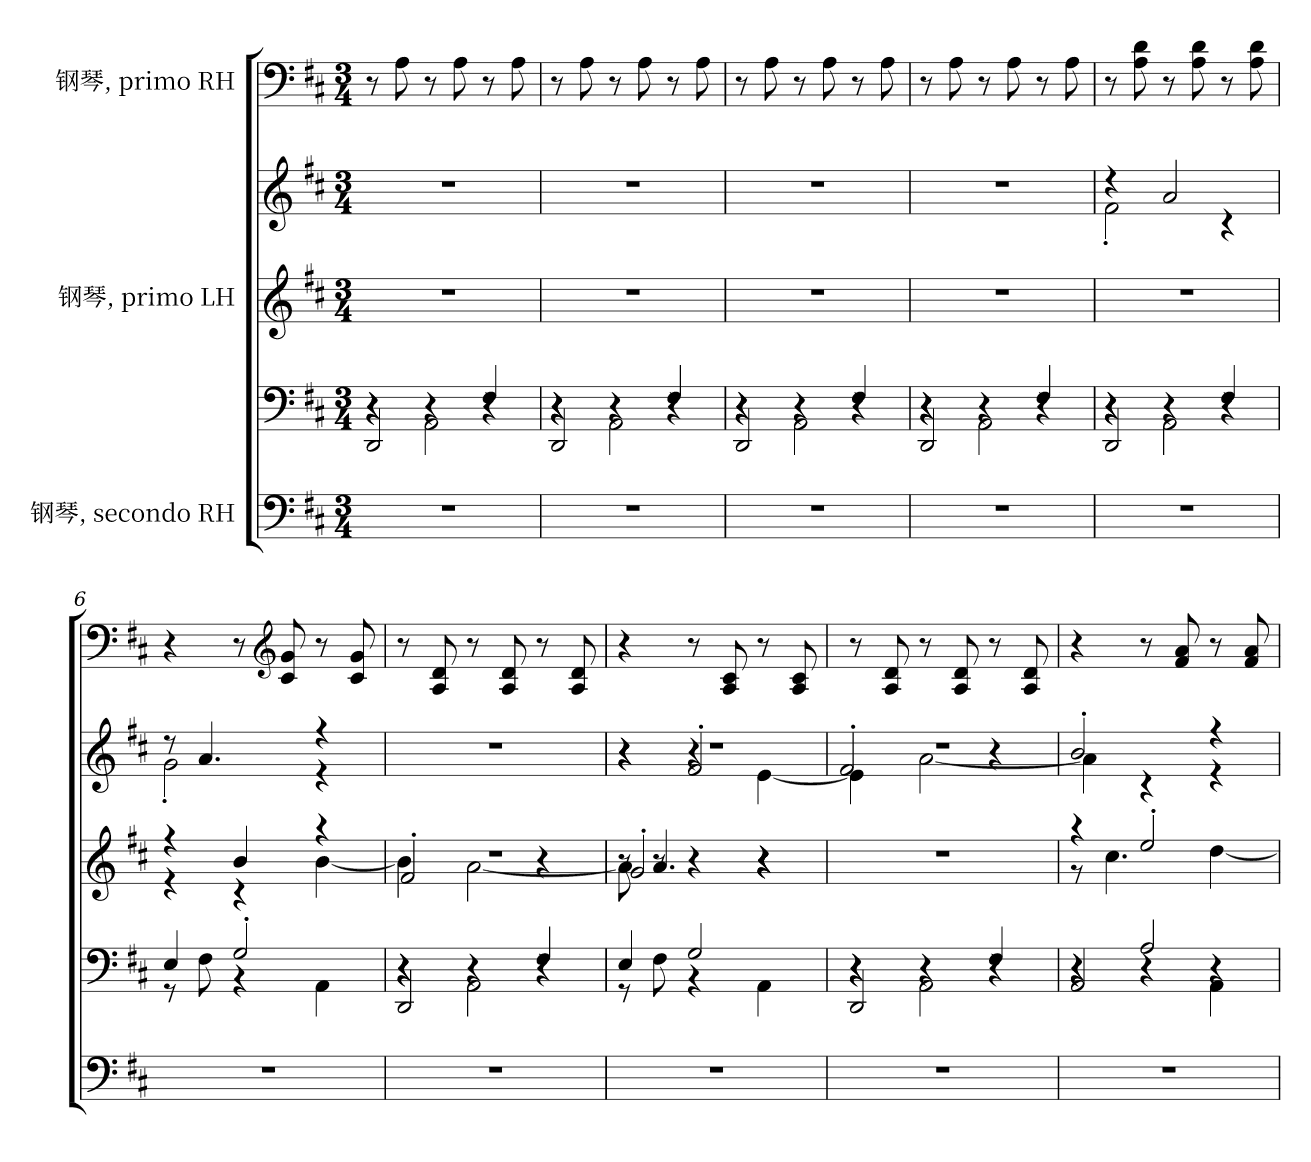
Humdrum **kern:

**kern	**kern	**kern	**kern	**kern
*part3	*part3	*part2	*part2	*part1
*staff5	*staff4	*staff3	*staff2	*staff1
*I"钢琴, secondo RH	*	*I"钢琴, primo LH	*	*I"钢琴, primo RH
*clefF4	*clefF4	*clefG2	*clefG2	*clefF4
*k[f#c#]	*k[f#c#]	*k[f#c#]	*k[f#c#]	*k[f#c#]
*M3/4	*M3/4	*M3/4	*M3/4	*M3/4
*MM115	*MM115	*MM115	*MM115	*MM115
=1	=1	=1	=1	=1
*	*^	*	*	*
*	*	*^	*	*	*
2.r	4r	4r	2DD/	2.r	2.r	8r
.	.	.	.	.	.	8A\
.	4r	2AA\	.	.	.	8r
.	.	.	.	.	.	8A\
.	4F#/	.	4r	.	.	8r
.	.	.	.	.	.	8A\
=2	=2	=2	=2	=2	=2	=2
2.r	4r	4r	2DD/	2.r	2.r	8r
.	.	.	.	.	.	8A\
.	4r	2AA\	.	.	.	8r
.	.	.	.	.	.	8A\
.	4F#/	.	4r	.	.	8r
.	.	.	.	.	.	8A\
=3	=3	=3	=3	=3	=3	=3
2.r	4r	4r	2DD/	2.r	2.r	8r
.	.	.	.	.	.	8A\
.	4r	2AA\	.	.	.	8r
.	.	.	.	.	.	8A\
.	4F#/	.	4r	.	.	8r
.	.	.	.	.	.	8A\
=4	=4	=4	=4	=4	=4	=4
2.r	4r	4r	2DD/	2.r	2.r	8r
.	.	.	.	.	.	8A\
.	4r	2AA\	.	.	.	8r
.	.	.	.	.	.	8A\
.	4F#/	.	4r	.	.	8r
.	.	.	.	.	.	8A\
=5	=5	=5	=5	=5	=5	=5
*	*	*	*	*	*^	*
2.r	4r	4r	2DD/	2.r	4r	2f#'\	8r
.	.	.	.	.	.	.	8A\ 8d\
.	4r	2AA\	.	.	2a/	.	8r
.	.	.	.	.	.	.	8A\ 8d\
.	4F#/	.	4r	.	.	4r	8r
.	.	.	.	.	.	.	8A\ 8d\
*	*	*v	*v	*	*	*	*
!!LO:LB:g=z
=6	=6	=6	=6	=6	=6	=6
*	*	*	*^	*	*	*
2.r	4E/	8r	4r	4r	8r	2g'\	4r
.	.	8F#\	.	.	4.a/	.	.
.	2G'/	4r	4b/	4r	.	.	8r
*	*	*	*	*	*	*	*clefG2
.	.	.	.	.	.	.	8c#/ 8g/
.	.	4AA\	4r	[4b\	4r	4r	8r
.	.	.	.	.	.	.	8c#/ 8g/
*	*	*	*	*	*v	*v	*
=7	=7	=7	=7	=7	=7	=7
*	*	*^	*	*^	*	*
2.r	4r	4r	2DD/	2.r	4b\]	2f#'/	2.r	8r
.	.	.	.	.	.	.	.	8A/ 8d/
.	4r	2AA\	.	.	[2a\	.	.	8r
.	.	.	.	.	.	.	.	8A/ 8d/
.	4F#/	.	4r	.	.	4r	.	8r
.	.	.	.	.	.	.	.	8A/ 8d/
*	*	*v	*v	*	*	*	*	*
=8	=8	=8	=8	=8	=8	=8	=8
*	*	*	*	*	*	*^	*
*	*	*	*	*	*	*	*^	*
2.r	4E/	8r	8r	8a\]	2g'/	2.r	4r	4r	4r
.	.	8F#\	4.a/	8r	.	.	.	.	.
.	2G/	4r	.	4r	.	.	4r	2f#'/	8r
.	.	.	.	.	.	.	.	.	8A/ 8c#/
.	.	4AA\	4r	4r	4r	.	[4e\	.	8r
.	.	.	.	.	.	.	.	.	8A/ 8c#/
*	*	*	*v	*v	*v	*	*	*	*
=9	=9	=9	=9	=9	=9	=9	=9
*	*	*^	*	*	*	*	*
2.r	4r	4r	2DD/	2.r	2.r	4e\]	2f#'/	8r
.	.	.	.	.	.	.	.	8A/ 8d/
.	4r	2AA\	.	.	.	[2a\	.	8r
.	.	.	.	.	.	.	.	8A/ 8d/
.	4F#/	.	4r	.	.	.	4r	8r
.	.	.	.	.	.	.	.	8A/ 8d/
*	*	*	*	*	*	*v	*v	*
=10	=10	=10	=10	=10	=10	=10	=10
*	*	*	*	*^	*	*	*
2.r	4r	4r	2AA/	4r	8r	2b'/	4a\]	4r
.	.	.	.	.	4.cc#\	.	.	.
.	2A/	4r	.	2ee'/	.	.	4r	8r
.	.	.	.	.	.	.	.	8f#/ 8a/
.	.	4AA\	4r	.	[4dd\	4r	4r	8r
.	.	.	.	.	.	.	.	8f#/ 8a/
*	*v	*v	*v	*	*	*	*	*
*	*	*v	*v	*	*	*
*	*	*	*v	*v	*
=	=	=	=	=
*-	*-	*-	*-	*-
